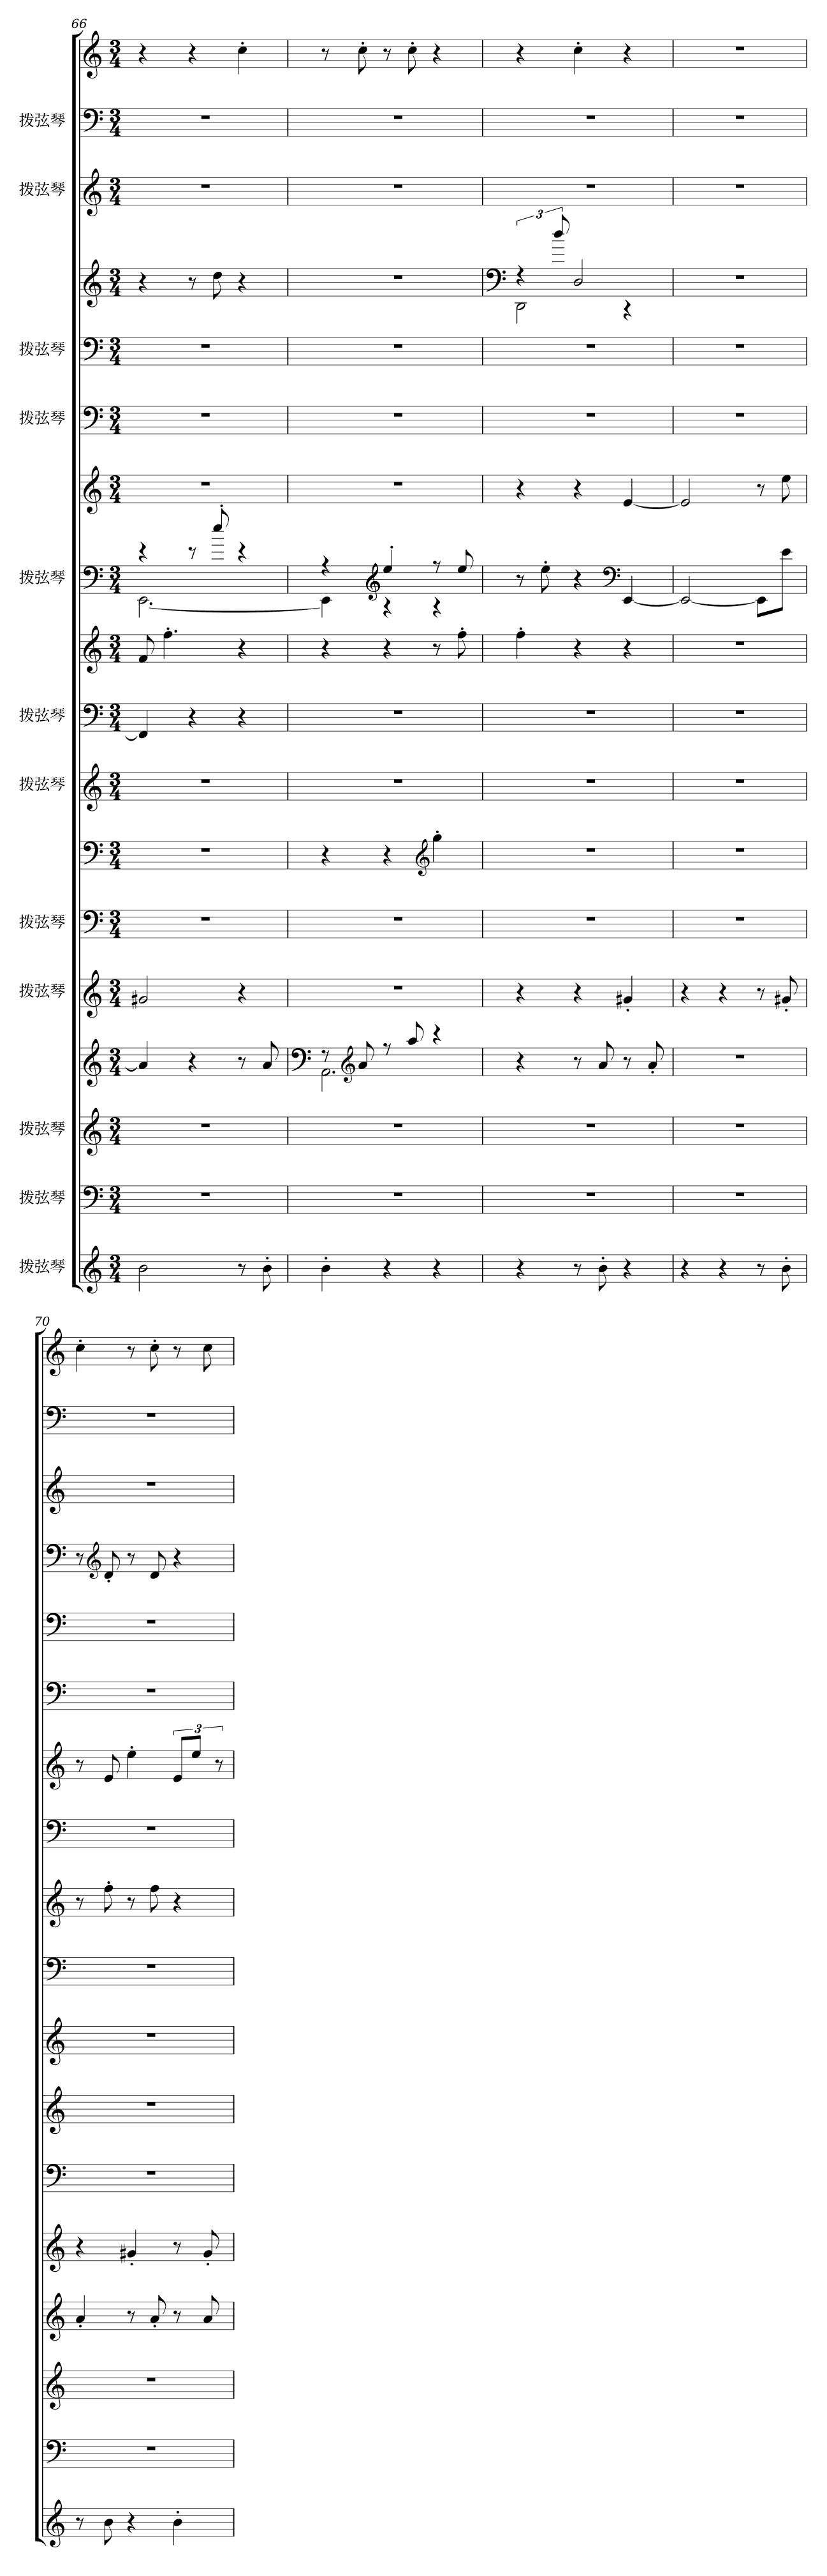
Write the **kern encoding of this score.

**kern	**kern	**kern	**kern	**kern	**kern	**kern	**kern	**kern	**kern	**kern	**kern	**kern	**kern	**kern	**kern	**kern	**kern
*part12	*part11	*part10	*part10	*part9	*part8	*part8	*part7	*part6	*part6	*part5	*part5	*part4	*part3	*part3	*part2	*part1	*part1
*staff18	*staff17	*staff16	*staff15	*staff14	*staff13	*staff12	*staff11	*staff10	*staff9	*staff8	*staff7	*staff6	*staff5	*staff4	*staff3	*staff2	*staff1
*I"拨弦琴	*I"拨弦琴	*I"拨弦琴	*	*I"拨弦琴	*I"拨弦琴	*	*I"拨弦琴	*I"拨弦琴	*	*I"拨弦琴	*	*I"拨弦琴	*I"拨弦琴	*	*I"拨弦琴	*I"拨弦琴	*
*clefG2	*clefF4	*clefG2	*clefG2	*clefG2	*clefF4	*clefF4	*clefG2	*clefF4	*clefG2	*clefF4	*clefG2	*clefF4	*clefF4	*clefG2	*clefG2	*clefF4	*clefG2
*k[]	*k[]	*k[]	*k[]	*k[]	*k[]	*k[]	*k[]	*k[]	*k[]	*k[]	*k[]	*k[]	*k[]	*k[]	*k[]	*k[]	*k[]
*M3/4	*M3/4	*M3/4	*M3/4	*M3/4	*M3/4	*M3/4	*M3/4	*M3/4	*M3/4	*M3/4	*M3/4	*M3/4	*M3/4	*M3/4	*M3/4	*M3/4	*M3/4
=66	=66	=66	=66	=66	=66	=66	=66	=66	=66	=66	=66	=66	=66	=66	=66	=66	=66
*	*	*	*	*	*	*	*	*	*	*^	*	*	*	*	*	*	*
2b\	2.r	2.r	4a/]	2g#X/	2.r	2.r	2.r	4FF/]	8f/	4r	[2.EE\	2.r	2.r	2.r	4r	2.r	2.r	4r
.	.	.	.	.	.	.	.	.	4.ff'\	.	.	.	.	.	.	.	.	.
.	.	.	4r	.	.	.	.	4r	.	8r	.	.	.	.	8r	.	.	4r
.	.	.	.	.	.	.	.	.	.	8ee'/	.	.	.	.	8dd\	.	.	.
8r	.	.	8r	4r	.	.	.	4r	4r	4r	.	.	.	.	4r	.	.	4cc'\
8b'\	.	.	8a/	.	.	.	.	.	.	.	.	.	.	.	.	.	.	.
!!LO:PB:g=z
=67	=67	=67	=67	=67	=67	=67	=67	=67	=67	=67	=67	=67	=67	=67	=67	=67	=67	=67
*	*	*	*clefF4	*	*	*	*	*	*	*	*	*	*	*	*	*	*	*
*	*	*	*^	*	*	*	*	*	*	*	*	*	*	*	*	*	*	*
4b'\	2.r	2.r	8r	2.AA\	2.r	2.r	4r	2.r	2.r	4r	4r	4EE\]	2.r	2.r	2.r	2.r	2.r	2.r	8r
*	*	*	*clefG2	*	*	*	*	*	*	*	*	*	*	*	*	*	*	*	*
.	.	.	8a/	.	.	.	.	.	.	.	.	.	.	.	.	.	.	.	8cc'\
*	*	*	*	*	*	*	*	*	*	*	*clefG2	*	*	*	*	*	*	*	*
4r	.	.	8r	.	.	.	4r	.	.	4r	4ee'/	4r	.	.	.	.	.	.	8r
.	.	.	8aa/	.	.	.	.	.	.	.	.	.	.	.	.	.	.	.	8cc'\
*	*	*	*	*	*	*	*clefG2	*	*	*	*	*	*	*	*	*	*	*	*
4r	.	.	4r	.	.	.	4gg'\	.	.	8r	8r	4r	.	.	.	.	.	.	4r
.	.	.	.	.	.	.	.	.	.	8ff'\	8ee/	.	.	.	.	.	.	.	.
*	*	*	*v	*v	*	*	*	*	*	*	*v	*v	*	*	*	*	*	*	*
=68	=68	=68	=68	=68	=68	=68	=68	=68	=68	=68	=68	=68	=68	=68	=68	=68	=68
*	*	*	*	*	*	*	*	*	*	*	*	*	*	*clefF4	*	*	*
*	*	*	*	*	*	*	*	*	*	*	*	*	*	*^	*	*	*
4r	2.r	2.r	4r	4r	2.r	2.r	2.r	2.r	4ff'\	8r	4r	2.r	2.r	6r	2DD\	2.r	2.r	4r
.	.	.	.	.	.	.	.	.	.	8ee'\	.	.	.	.	.	.	.	.
.	.	.	.	.	.	.	.	.	.	.	.	.	.	12dd/	.	.	.	.
8r	.	.	8r	4r	.	.	.	.	4r	4r	4r	.	.	2D/	.	.	.	4cc'\
8b'\	.	.	8a/	.	.	.	.	.	.	.	.	.	.	.	.	.	.	.
*	*	*	*	*	*	*	*	*	*	*clefF4	*	*	*	*	*	*	*	*
4r	.	.	8r	4g#X'/	.	.	.	.	4r	[4EE/	[4e/	.	.	.	4r	.	.	4r
.	.	.	8a'/	.	.	.	.	.	.	.	.	.	.	.	.	.	.	.
*	*	*	*	*	*	*	*	*	*	*	*	*	*	*v	*v	*	*	*
=69	=69	=69	=69	=69	=69	=69	=69	=69	=69	=69	=69	=69	=69	=69	=69	=69	=69
4r	2.r	2.r	2.r	4r	2.r	2.r	2.r	2.r	2.r	2EE/_	2e/]	2.r	2.r	2.r	2.r	2.r	2.r
4r	.	.	.	4r	.	.	.	.	.	.	.	.	.	.	.	.	.
8r	.	.	.	8r	.	.	.	.	.	8EE\L]	8r	.	.	.	.	.	.
8b'\	.	.	.	8g#X'/	.	.	.	.	.	8e\J	8ee\	.	.	.	.	.	.
=70	=70	=70	=70	=70	=70	=70	=70	=70	=70	=70	=70	=70	=70	=70	=70	=70	=70
8r	2.r	2.r	4a'/	4r	2.r	2.r	2.r	2.r	8r	2.r	8r	2.r	2.r	8r	2.r	2.r	4cc'\
*	*	*	*	*	*	*	*	*	*	*	*	*	*	*clefG2	*	*	*
8b\	.	.	.	.	.	.	.	.	8ff'\	.	8e/	.	.	8d'/	.	.	.
4r	.	.	8r	4g#X'/	.	.	.	.	8r	.	4ee'\	.	.	8r	.	.	8r
.	.	.	8a'/	.	.	.	.	.	8ff\	.	.	.	.	8d/	.	.	8cc'\
4b'\	.	.	8r	8r	.	.	.	.	4r	.	12e/L	.	.	4r	.	.	8r
.	.	.	.	.	.	.	.	.	.	.	12ee/J	.	.	.	.	.	.
.	.	.	8a/	8g#'/	.	.	.	.	.	.	.	.	.	.	.	.	8cc\
.	.	.	.	.	.	.	.	.	.	.	12r	.	.	.	.	.	.
=	=	=	=	=	=	=	=	=	=	=	=	=	=	=	=	=	=
*-	*-	*-	*-	*-	*-	*-	*-	*-	*-	*-	*-	*-	*-	*-	*-	*-	*-
